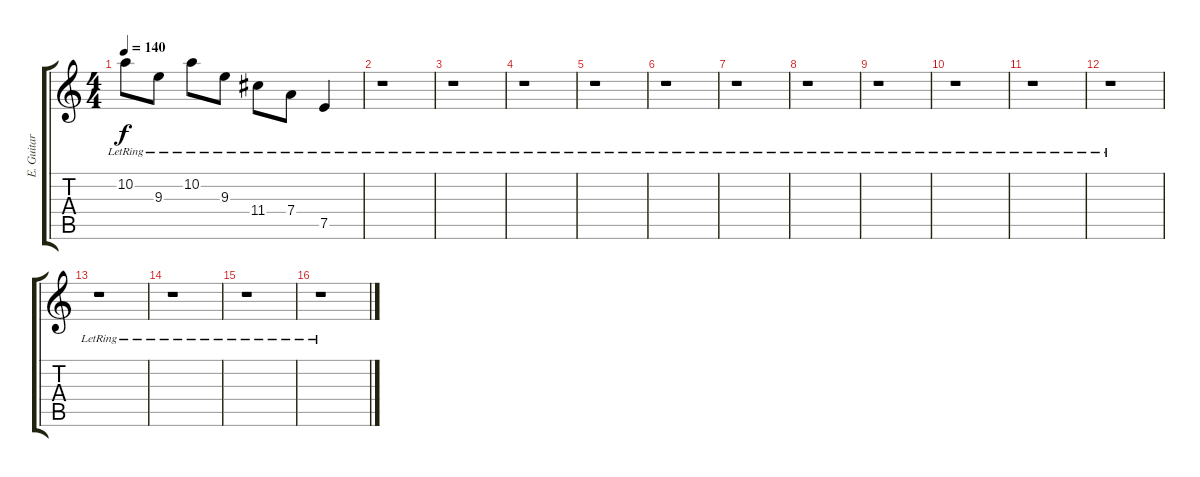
\track ("E. Guitar I" "E. Guitar ") {instrument distortionguitar}
\staff {score tabs}
\tuning (E4 B3 G3 D3 A2 E2) {hide}
\ts (4 4)
\tempo 140
\clef g2
\ks c
10.2{lr}.8{dy f} 9.3{lr}.8 10.2{lr}.8 9.3{lr}.8 11.4{lr}.8 7.4{lr}.8 7.5{lr}.4 |
r.1 |
r.1 |
r.1 |
r.1 |
r.1 |
r.1 |
r.1 |
r.1 |
r.1 |
r.1 |
r.1 |
r.1 |
r.1 |
r.1 |
r.1
